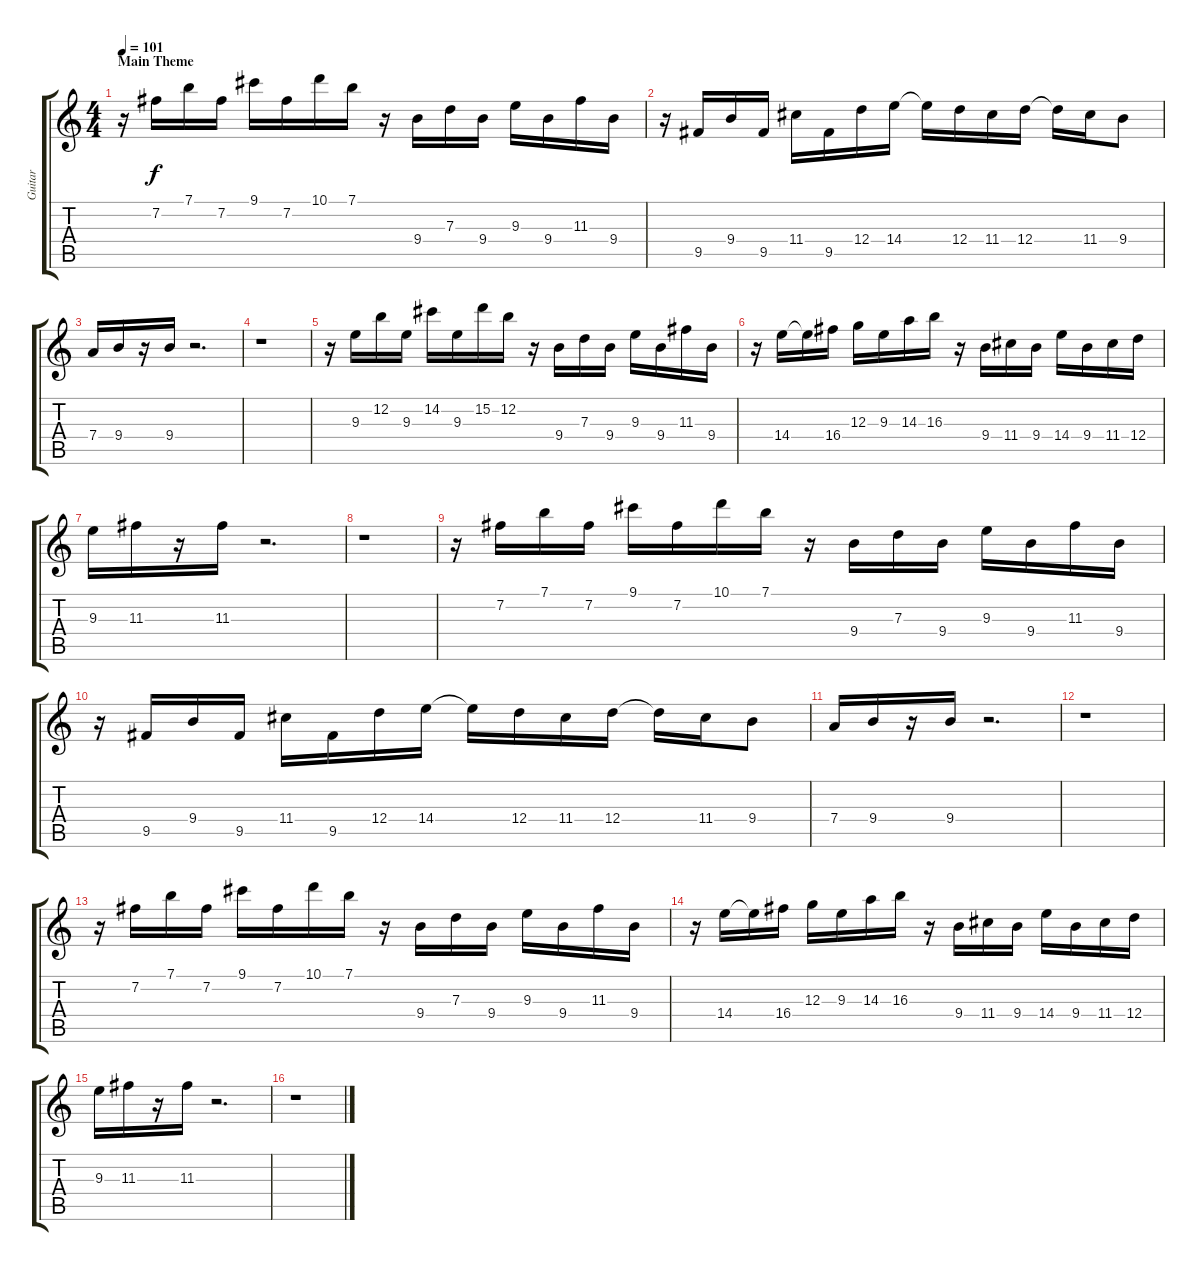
\track ("Guitar " "Guitar ") {instrument overdrivenguitar}
\staff {score tabs}
\tuning (E4 B3 G3 D3 A2 E2) {hide}
\ts (4 4)
\section ("" "Main Theme")
\tempo 101
\clef g2
\ks c
r.16{dy f} 7.2.16 7.1.16 7.2.16 9.1.16 7.2.16 10.1.16 7.1.16 r.16 9.4.16 7.3.16 9.4.16 9.3.16 9.4.16 11.3.16 9.4.16 |
r.16 9.5.16 9.4.16 9.5.16 11.4.16 9.5.16 12.4.16 14.4.16 14.4{t}.16 12.4.16 11.4.16 12.4.16 12.4{t}.16 11.4.16 9.4.8 |
7.4.16 9.4.16 r.16 9.4.16 r.2{d} |
r.1 |
r.16 9.3.16 12.2.16 9.3.16 14.2.16 9.3.16 15.2.16 12.2.16 r.16 9.4.16 7.3.16 9.4.16 9.3.16 9.4.16 11.3.16 9.4.16 |
r.16 14.4.16 14.4{t}.16 16.4.16 12.3.16 9.3.16 14.3.16 16.3.16 r.16 9.4.16 11.4.16 9.4.16 14.4.16 9.4.16 11.4.16 12.4.16 |
9.3.16 11.3.16 r.16 11.3.16 r.2{d} |
r.1 |
r.16 7.2.16 7.1.16 7.2.16 9.1.16 7.2.16 10.1.16 7.1.16 r.16 9.4.16 7.3.16 9.4.16 9.3.16 9.4.16 11.3.16 9.4.16 |
r.16 9.5.16 9.4.16 9.5.16 11.4.16 9.5.16 12.4.16 14.4.16 14.4{t}.16 12.4.16 11.4.16 12.4.16 12.4{t}.16 11.4.16 9.4.8 |
7.4.16 9.4.16 r.16 9.4.16 r.2{d} |
r.1 |
r.16 7.2.16 7.1.16 7.2.16 9.1.16 7.2.16 10.1.16 7.1.16 r.16 9.4.16 7.3.16 9.4.16 9.3.16 9.4.16 11.3.16 9.4.16 |
r.16 14.4.16 14.4{t}.16 16.4.16 12.3.16 9.3.16 14.3.16 16.3.16 r.16 9.4.16 11.4.16 9.4.16 14.4.16 9.4.16 11.4.16 12.4.16 |
9.3.16 11.3.16 r.16 11.3.16 r.2{d} |
r.1
